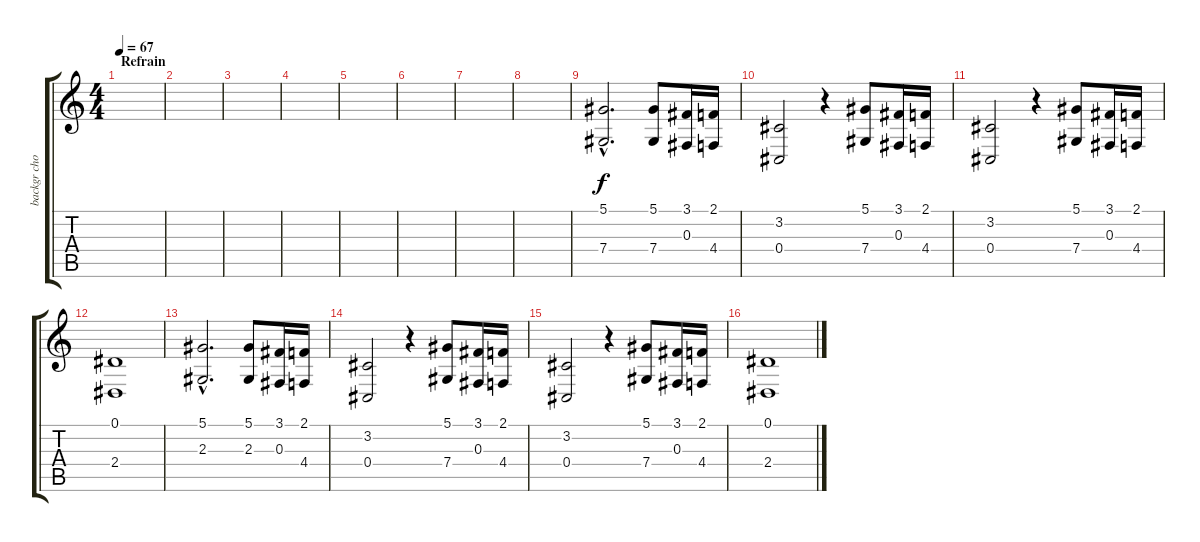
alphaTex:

\track ("backgr chor" "backgr cho") {instrument pad4choir}
\staff {score tabs}
\tuning (Eb4 Bb3 Gb3 Db3 Ab2 Db2) {hide}
\ts (4 4)
\section ("" "Refrain")
\tempo 67
\clef g2
\ks c
|
|
|
|
|
|
|
|
(5.1{hac} 7.4{hac}).2{d} (5.1 7.4).8 (3.1 0.3).16 (2.1 4.4).16 |
(3.2 0.4).2 r.4 (5.1 7.4).8 (3.1 0.3).16 (2.1 4.4).16 |
(3.2 0.4).2 r.4 (5.1 7.4).8 (3.1 0.3).16 (2.1 4.4).16 |
(0.1 2.4).1 |
(5.1{hac} 2.3{hac}).2{d} (5.1 2.3).8 (3.1 0.3).16 (2.1 4.4).16 |
(3.2 0.4).2 r.4 (5.1 7.4).8 (3.1 0.3).16 (2.1 4.4).16 |
(3.2 0.4).2 r.4 (5.1 7.4).8 (3.1 0.3).16 (2.1 4.4).16 |
(0.1 2.4).1
